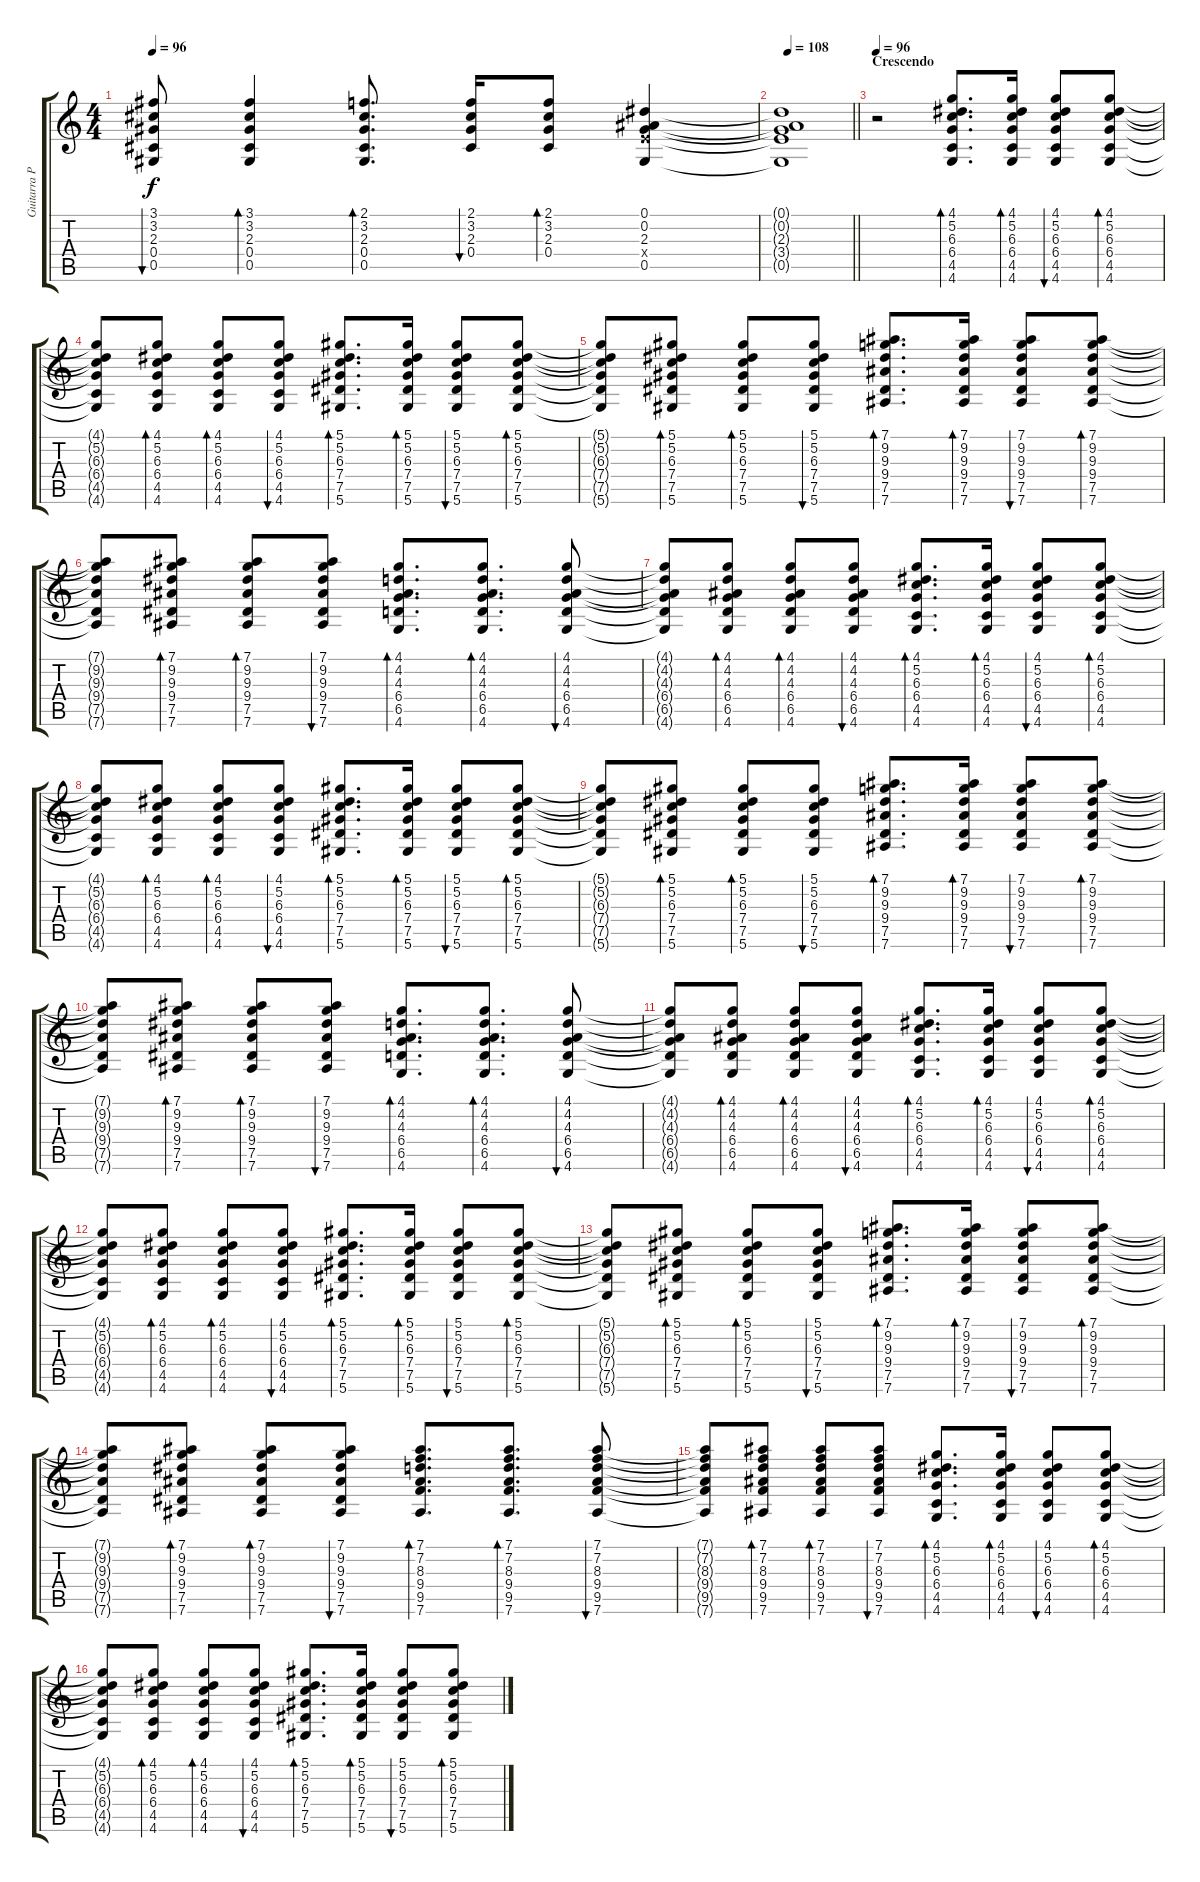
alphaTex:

\track ("Guitarra Principal" "Guitarra P") {instrument acousticguitarsteel}
\staff {score tabs}
\tuning (Eb4 Bb3 Gb3 Db3 Ab2 Eb2) {hide}
\ts (4 4)
\tempo 96
\clef g2
\ks c
(3.1 3.2 2.3 0.4 0.5).8{bu 30 dy f} (3.1 3.2 2.3 0.4 0.5).4{bd 30} (2.1 3.2 2.3 0.4 0.5).8{d bd 30} (2.1 3.2 2.3 0.4).16{bu 30} (2.1 3.2 2.3 0.4).8{bd 30} (0.1 0.2 2.3 3.4{x} 0.5).4 |
\tempo 108
\barLineRight lightlight
(0.1{t} 0.2{t} 2.3{t} 3.4{t} 0.5{t}).1 |
\section ("" "Crescendo")
\tempo 96
r.2 (4.1 5.2 6.3 6.4 4.5 4.6).8{d bd 30} (4.1 5.2 6.3 6.4 4.5 4.6).16{bd 30} (4.1 5.2 6.3 6.4 4.5 4.6).8{bu 30} (4.1 5.2 6.3 6.4 4.5 4.6).8{bd 30} |
(4.1{t} 5.2{t} 6.3{t} 6.4{t} 4.5{t} 4.6{t}).8 (4.1 5.2 6.3 6.4 4.5 4.6).8{bd 30} (4.1 5.2 6.3 6.4 4.5 4.6).8{bd 30} (4.1 5.2 6.3 6.4 4.5 4.6).8{bu 30} (5.1 5.2 6.3 7.4 7.5 5.6).8{d bd 30} (5.1 5.2 6.3 7.4 7.5 5.6).16{bd 30} (5.1 5.2 6.3 7.4 7.5 5.6).8{bu 30} (5.1 5.2 6.3 7.4 7.5 5.6).8{bd 30} |
(5.1{t} 5.2{t} 6.3{t} 7.4{t} 7.5{t} 5.6{t}).8 (5.1 5.2 6.3 7.4 7.5 5.6).8{bd 30} (5.1 5.2 6.3 7.4 7.5 5.6).8{bd 30} (5.1 5.2 6.3 7.4 7.5 5.6).8{bu 30} (7.1 9.2 9.3 9.4 7.5 7.6).8{d bd 30} (7.1 9.2 9.3 9.4 7.5 7.6).16{bd 30} (7.1 9.2 9.3 9.4 7.5 7.6).8{bu 30} (7.1 9.2 9.3 9.4 7.5 7.6).8{bd 30} |
(7.1{t} 9.2{t} 9.3{t} 9.4{t} 7.5{t} 7.6{t}).8 (7.1 9.2 9.3 9.4 7.5 7.6).8{bd 30} (7.1 9.2 9.3 9.4 7.5 7.6).8{bd 30} (7.1 9.2 9.3 9.4 7.5 7.6).8{bu 30} (4.1 4.2 4.3 6.4 6.5 4.6).8{d bd 30} (4.1 4.2 4.3 6.4 6.5 4.6).8{d bd 30} (4.1 4.2 4.3 6.4 6.5 4.6).8{bu 30} |
(4.1{t} 4.2{t} 4.3{t} 6.4{t} 6.5{t} 4.6{t}).8 (4.1 4.2 4.3 6.4 6.5 4.6).8{bd 30} (4.1 4.2 4.3 6.4 6.5 4.6).8{bd 30} (4.1 4.2 4.3 6.4 6.5 4.6).8{bu 30} (4.1 5.2 6.3 6.4 4.5 4.6).8{d bd 30} (4.1 5.2 6.3 6.4 4.5 4.6).16{bd 30} (4.1 5.2 6.3 6.4 4.5 4.6).8{bu 30} (4.1 5.2 6.3 6.4 4.5 4.6).8{bd 30} |
(4.1{t} 5.2{t} 6.3{t} 6.4{t} 4.5{t} 4.6{t}).8 (4.1 5.2 6.3 6.4 4.5 4.6).8{bd 30} (4.1 5.2 6.3 6.4 4.5 4.6).8{bd 30} (4.1 5.2 6.3 6.4 4.5 4.6).8{bu 30} (5.1 5.2 6.3 7.4 7.5 5.6).8{d bd 30} (5.1 5.2 6.3 7.4 7.5 5.6).16{bd 30} (5.1 5.2 6.3 7.4 7.5 5.6).8{bu 30} (5.1 5.2 6.3 7.4 7.5 5.6).8{bd 30} |
(5.1{t} 5.2{t} 6.3{t} 7.4{t} 7.5{t} 5.6{t}).8 (5.1 5.2 6.3 7.4 7.5 5.6).8{bd 30} (5.1 5.2 6.3 7.4 7.5 5.6).8{bd 30} (5.1 5.2 6.3 7.4 7.5 5.6).8{bu 30} (7.1 9.2 9.3 9.4 7.5 7.6).8{d bd 30} (7.1 9.2 9.3 9.4 7.5 7.6).16{bd 30} (7.1 9.2 9.3 9.4 7.5 7.6).8{bu 30} (7.1 9.2 9.3 9.4 7.5 7.6).8{bd 30} |
(7.1{t} 9.2{t} 9.3{t} 9.4{t} 7.5{t} 7.6{t}).8 (7.1 9.2 9.3 9.4 7.5 7.6).8{bd 30} (7.1 9.2 9.3 9.4 7.5 7.6).8{bd 30} (7.1 9.2 9.3 9.4 7.5 7.6).8{bu 30} (4.1 4.2 4.3 6.4 6.5 4.6).8{d bd 30} (4.1 4.2 4.3 6.4 6.5 4.6).8{d bd 30} (4.1 4.2 4.3 6.4 6.5 4.6).8{bu 30} |
(4.1{t} 4.2{t} 4.3{t} 6.4{t} 6.5{t} 4.6{t}).8 (4.1 4.2 4.3 6.4 6.5 4.6).8{bd 30} (4.1 4.2 4.3 6.4 6.5 4.6).8{bd 30} (4.1 4.2 4.3 6.4 6.5 4.6).8{bu 30} (4.1 5.2 6.3 6.4 4.5 4.6).8{d bd 30} (4.1 5.2 6.3 6.4 4.5 4.6).16{bd 30} (4.1 5.2 6.3 6.4 4.5 4.6).8{bu 30} (4.1 5.2 6.3 6.4 4.5 4.6).8{bd 30} |
(4.1{t} 5.2{t} 6.3{t} 6.4{t} 4.5{t} 4.6{t}).8 (4.1 5.2 6.3 6.4 4.5 4.6).8{bd 30} (4.1 5.2 6.3 6.4 4.5 4.6).8{bd 30} (4.1 5.2 6.3 6.4 4.5 4.6).8{bu 30} (5.1 5.2 6.3 7.4 7.5 5.6).8{d bd 30} (5.1 5.2 6.3 7.4 7.5 5.6).16{bd 30} (5.1 5.2 6.3 7.4 7.5 5.6).8{bu 30} (5.1 5.2 6.3 7.4 7.5 5.6).8{bd 30} |
(5.1{t} 5.2{t} 6.3{t} 7.4{t} 7.5{t} 5.6{t}).8 (5.1 5.2 6.3 7.4 7.5 5.6).8{bd 30} (5.1 5.2 6.3 7.4 7.5 5.6).8{bd 30} (5.1 5.2 6.3 7.4 7.5 5.6).8{bu 30} (7.1 9.2 9.3 9.4 7.5 7.6).8{d bd 30} (7.1 9.2 9.3 9.4 7.5 7.6).16{bd 30} (7.1 9.2 9.3 9.4 7.5 7.6).8{bu 30} (7.1 9.2 9.3 9.4 7.5 7.6).8{bd 30} |
(7.1{t} 9.2{t} 9.3{t} 9.4{t} 7.5{t} 7.6{t}).8 (7.1 9.2 9.3 9.4 7.5 7.6).8{bd 30} (7.1 9.2 9.3 9.4 7.5 7.6).8{bd 30} (7.1 9.2 9.3 9.4 7.5 7.6).8{bu 30} (7.1 7.2 8.3 9.4 9.5 7.6).8{d bd 30} (7.1 7.2 8.3 9.4 9.5 7.6).8{d bd 30} (7.1 7.2 8.3 9.4 9.5 7.6).8{bu 30} |
(7.1{t} 7.2{t} 8.3{t} 9.4{t} 9.5{t} 7.6{t}).8 (7.1 7.2 8.3 9.4 9.5 7.6).8{bd 30} (7.1 7.2 8.3 9.4 9.5 7.6).8{bd 30} (7.1 7.2 8.3 9.4 9.5 7.6).8{bu 30} (4.1 5.2 6.3 6.4 4.5 4.6).8{d bd 30} (4.1 5.2 6.3 6.4 4.5 4.6).16{bd 30} (4.1 5.2 6.3 6.4 4.5 4.6).8{bu 30} (4.1 5.2 6.3 6.4 4.5 4.6).8{bd 30} |
(4.1{t} 5.2{t} 6.3{t} 6.4{t} 4.5{t} 4.6{t}).8 (4.1 5.2 6.3 6.4 4.5 4.6).8{bd 30} (4.1 5.2 6.3 6.4 4.5 4.6).8{bd 30} (4.1 5.2 6.3 6.4 4.5 4.6).8{bu 30} (5.1 5.2 6.3 7.4 7.5 5.6).8{d bd 30} (5.1 5.2 6.3 7.4 7.5 5.6).16{bd 30} (5.1 5.2 6.3 7.4 7.5 5.6).8{bu 30} (5.1 5.2 6.3 7.4 7.5 5.6).8{bd 30}
